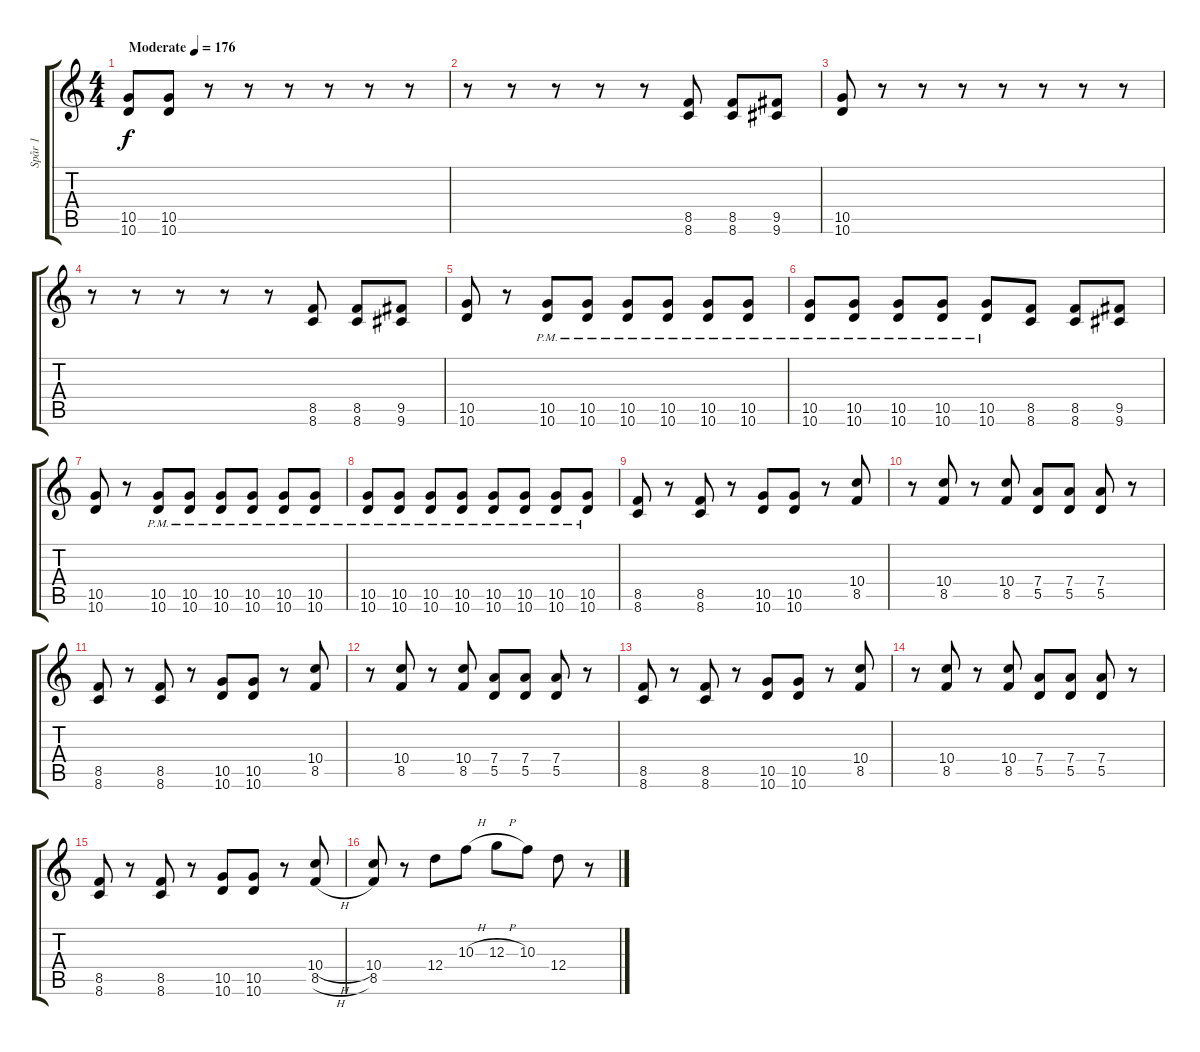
\track ("Spår 1" "Spår 1") {instrument distortionguitar}
\staff {score tabs}
\tuning (E4 B3 G3 D3 A2 E2) {hide}
\ts (4 4)
\tempo (176 "Moderate")
\clef g2
\ks c
(10.5 10.6).8{dy f instrument distortionguitar} (10.5 10.6).8 r.8 r.8 r.8 r.8 r.8 r.8 |
r.8 r.8 r.8 r.8 r.8 (8.5 8.6).8 (8.5 8.6).8 (9.5 9.6).8 |
(10.5 10.6).8 r.8 r.8 r.8 r.8 r.8 r.8 r.8 |
r.8 r.8 r.8 r.8 r.8 (8.5 8.6).8 (8.5 8.6).8 (9.5 9.6).8 |
(10.5 10.6).8 r.8 (10.5{pm} 10.6{pm}).8 (10.5{pm} 10.6{pm}).8 (10.5{pm} 10.6{pm}).8 (10.5{pm} 10.6{pm}).8 (10.5{pm} 10.6{pm}).8 (10.5{pm} 10.6{pm}).8 |
(10.5{pm} 10.6{pm}).8 (10.5{pm} 10.6{pm}).8 (10.5{pm} 10.6{pm}).8 (10.5{pm} 10.6{pm}).8 (10.5{pm} 10.6{pm}).8 (8.5 8.6).8 (8.5 8.6).8 (9.5 9.6).8 |
(10.5 10.6).8 r.8 (10.5{pm} 10.6{pm}).8 (10.5{pm} 10.6{pm}).8 (10.5{pm} 10.6{pm}).8 (10.5{pm} 10.6{pm}).8 (10.5{pm} 10.6{pm}).8 (10.5{pm} 10.6{pm}).8 |
(10.5{pm} 10.6{pm}).8 (10.5{pm} 10.6{pm}).8 (10.5{pm} 10.6{pm}).8 (10.5{pm} 10.6{pm}).8 (10.5{pm} 10.6{pm}).8 (10.5{pm} 10.6{pm}).8 (10.5{pm} 10.6{pm}).8 (10.5{pm} 10.6{pm}).8 |
(8.5 8.6).8 r.8 (8.5 8.6).8 r.8 (10.5 10.6).8 (10.5 10.6).8 r.8 (10.4 8.5).8 |
r.8 (10.4 8.5).8 r.8 (10.4 8.5).8 (7.4 5.5).8 (7.4 5.5).8 (7.4 5.5).8 r.8 |
(8.5 8.6).8 r.8 (8.5 8.6).8 r.8 (10.5 10.6).8 (10.5 10.6).8 r.8 (10.4 8.5).8 |
r.8 (10.4 8.5).8 r.8 (10.4 8.5).8 (7.4 5.5).8 (7.4 5.5).8 (7.4 5.5).8 r.8 |
(8.5 8.6).8 r.8 (8.5 8.6).8 r.8 (10.5 10.6).8 (10.5 10.6).8 r.8 (10.4 8.5).8 |
r.8 (10.4 8.5).8 r.8 (10.4 8.5).8 (7.4 5.5).8 (7.4 5.5).8 (7.4 5.5).8 r.8 |
(8.5 8.6).8 r.8 (8.5 8.6).8 r.8 (10.5 10.6).8 (10.5 10.6).8 r.8 (10.4{h} 8.5{h}).8 |
(10.4 8.5).8 r.8 12.4.8 10.3{h}.8 12.3{h}.8 10.3.8 12.4.8 r.8
